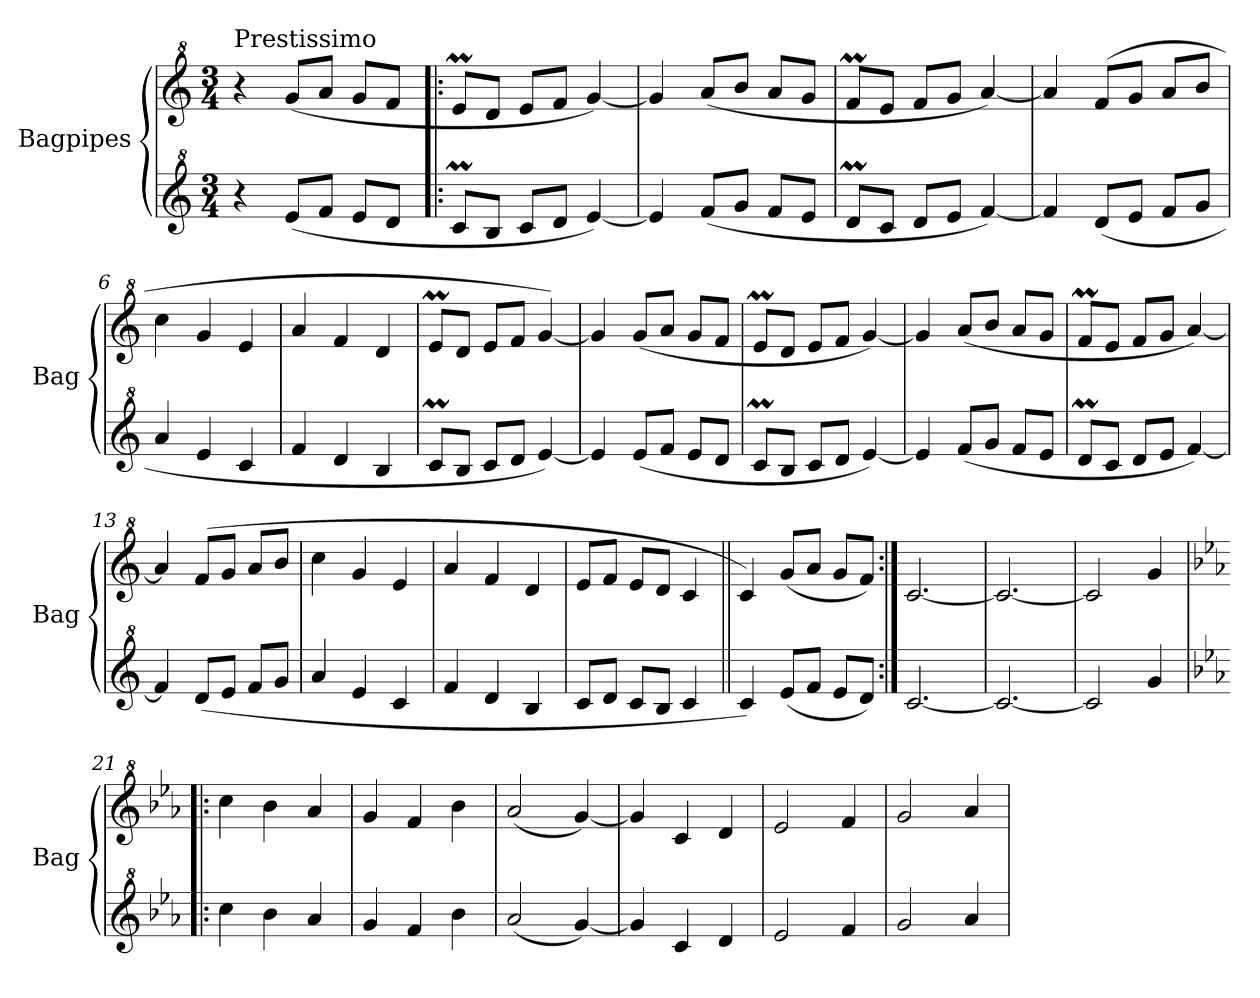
**kern	**kern
*part2	*part1
*staff2	*staff1
*I"Bagpipes	*I"Bagpipes
*I'Bag	*I'Bag
*clefG^2	*clefG^2
*k[]	*k[]
*C:	*C:
*M3/4	*M3/4
=1	=1
!	!LO:TX:a:t=Prestissimo
4r	4r
(8ee/L	(8gg/L
8ff/J	8aa/J
8ee/L	8gg/L
8dd/J	8ff/J
=2!|:	=2!|:
8ccM/L	8eem/L
8b/J	8dd/J
8cc/L	8ee/L
8dd/J	8ff/J
[4ee/)	[4gg/)
=3	=3
4ee/]	4gg/]
(8ff/L	(8aa/L
8gg/J	8bb/J
8ff/L	8aa/L
8ee/J	8gg/J
=4	=4
8ddM/L	8ffM/L
8cc/J	8ee/J
8dd/L	8ff/L
8ee/J	8gg/J
[4ff/)	[4aa/)
=5	=5
4ff/]	4aa/]
(8dd/L	(8ff/L
8ee/J	8gg/J
8ff/L	8aa/L
8gg/J	8bb/J
=6	=6
4aa/	4ccc\
4ee/	4gg/
4cc/	4ee/
=7	=7
4ff/	4aa/
4dd/	4ff/
4b/	4dd/
=8	=8
8ccM/L	8eem/L
8b/J	8dd/J
8cc/L	8ee/L
8dd/J	8ff/J
[4ee/)	[4gg/)
!!LO:LB:g=z
=9	=9
4ee/]	4gg/]
(8ee/L	(8gg/L
8ff/J	8aa/J
8ee/L	8gg/L
8dd/J	8ff/J
=10	=10
8ccM/L	8eem/L
8b/J	8dd/J
8cc/L	8ee/L
8dd/J	8ff/J
[4ee/)	[4gg/)
=11	=11
4ee/]	4gg/]
(8ff/L	(8aa/L
8gg/J	8bb/J
8ff/L	8aa/L
8ee/J	8gg/J
=12	=12
8ddM/L	8ffM/L
8cc/J	8ee/J
8dd/L	8ff/L
8ee/J	8gg/J
[4ff/)	[4aa/)
=13	=13
4ff/]	4aa/]
(8dd/L	(8ff/L
8ee/J	8gg/J
8ff/L	8aa/L
8gg/J	8bb/J
=14	=14
4aa/	4ccc\
4ee/	4gg/
4cc/	4ee/
=15	=15
4ff/	4aa/
4dd/	4ff/
4b/	4dd/
=16	=16
8cc/L	8ee/L
8dd/J	8ff/J
8cc/L	8ee/L
8b/J	8dd/J
4cc/	4cc/
!!LO:LB:g=z
=17||	=17||
4cc/)	4cc/)
(8ee/L	(8gg/L
8ff/J	8aa/J
8ee/L	8gg/L
8dd/J)	8ff/J)
=18:|!	=18:|!
[2.cc/	[2.cc/
=19	=19
2.cc/_	2.cc/_
=20	=20
2cc/]	2cc/]
4gg/	4gg/
=21!|:	=21!|:
*k[b-e-a-]	*k[b-e-a-]
*E-:	*E-:
4ccc\	4ccc\
4bb-\	4bb-\
4aa-/	4aa-/
=22	=22
4gg/	4gg/
4ff/	4ff/
4bb-\	4bb-\
=23	=23
(2aa-/	(2aa-/
[4gg/)	[4gg/)
=24	=24
4gg/]	4gg/]
4cc/	4cc/
4dd/	4dd/
=25	=25
2ee-/	2ee-/
4ff/	4ff/
=26	=26
2gg/	2gg/
4aa-/	4aa-/
=	=
*-	*-
